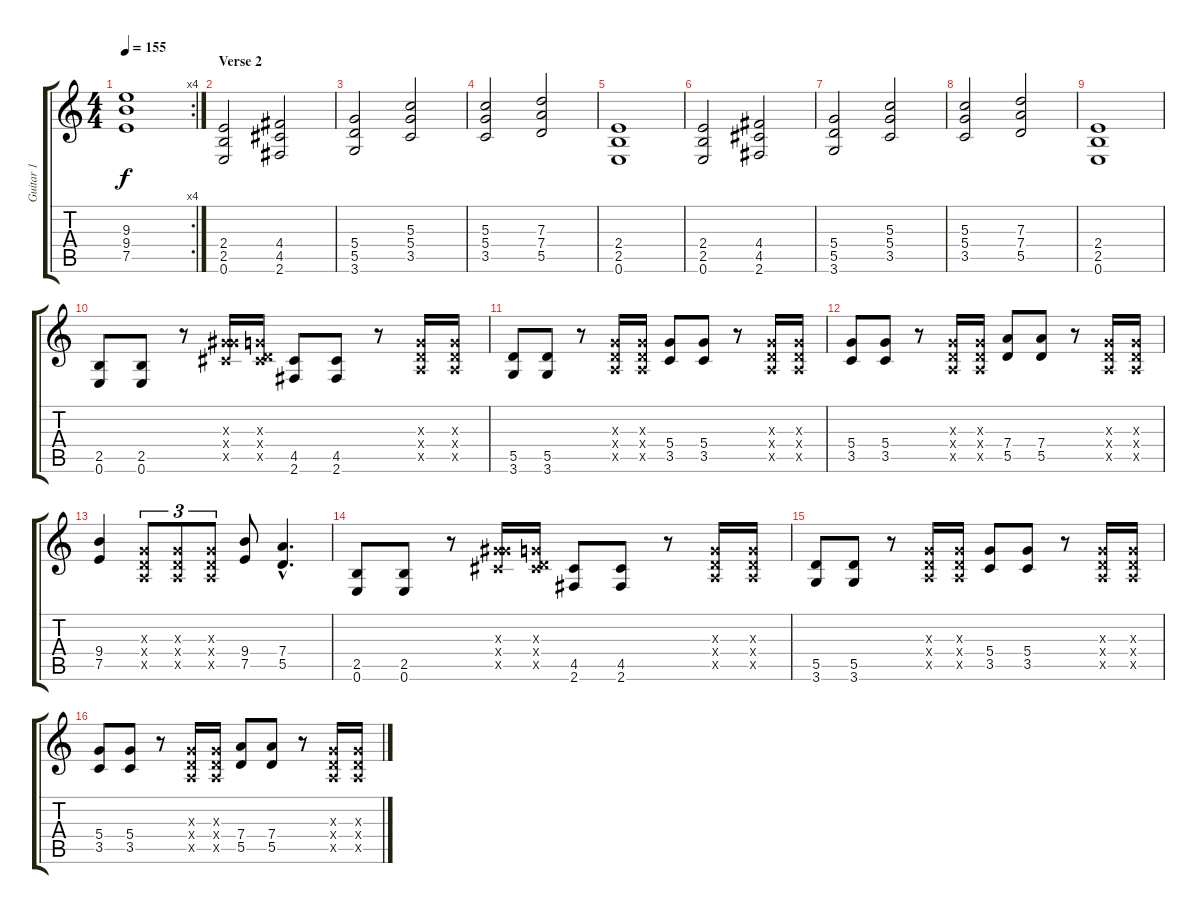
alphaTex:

\track ("Guitar 1" "Guitar 1") {instrument distortionguitar}
\staff {score tabs}
\tuning (E4 B3 G3 D3 A2 E2) {hide}
\rc 4
\ts (4 4)
\tempo 155
\clef g2
\ks c
(9.3 9.4 7.5).1{dy f} |
\section ("" "Verse 2")
(2.4 2.5 0.6).2 (4.4 4.5 2.6).2 |
(5.4 5.5 3.6).2 (5.3 5.4 3.5).2 |
(5.3 5.4 3.5).2 (7.3 7.4 5.5).2 |
(2.4 2.5 0.6).1 |
(2.4 2.5 0.6).2 (4.4 4.5 2.6).2 |
(5.4 5.5 3.6).2 (5.3 5.4 3.5).2 |
(5.3 5.4 3.5).2 (7.3 7.4 5.5).2 |
(2.4 2.5 0.6).1 |
(2.5 0.6).8 (2.5 0.6).8 r.8 (0.3{x} 6.4{x} 4.5{x}).16 (0.3{x} 0.4{x} 4.5{x}).16 (4.5 2.6).8 (4.5 2.6).8 r.8 (0.3{x} 0.4{x} 0.5{x}).16 (0.3{x} 0.4{x} 0.5{x}).16 |
(5.5 3.6).8 (5.5 3.6).8 r.8 (0.3{x} 0.4{x} 0.5{x}).16 (0.3{x} 0.4{x} 0.5{x}).16 (5.4 3.5).8 (5.4 3.5).8 r.8 (0.3{x} 0.4{x} 0.5{x}).16 (0.3{x} 0.4{x} 0.5{x}).16 |
(5.4 3.5).8 (5.4 3.5).8 r.8 (0.3{x} 0.4{x} 0.5{x}).16 (0.3{x} 0.4{x} 0.5{x}).16 (7.4 5.5).8 (7.4 5.5).8 r.8 (0.3{x} 0.4{x} 0.5{x}).16 (0.3{x} 0.4{x} 0.5{x}).16 |
(9.4 7.5).4 (0.3{x} 0.4{x} 0.5{x}).8{tu (3 2)} (0.3{x} 0.4{x} 0.5{x}).8{tu (3 2)} (0.3{x} 0.4{x} 0.5{x}).8{tu (3 2)} (9.4 7.5).8 (7.4{hac} 5.5{hac}).4{d} |
(2.5 0.6).8 (2.5 0.6).8 r.8 (0.3{x} 6.4{x} 4.5{x}).16 (0.3{x} 0.4{x} 4.5{x}).16 (4.5 2.6).8 (4.5 2.6).8 r.8 (0.3{x} 0.4{x} 0.5{x}).16 (0.3{x} 0.4{x} 0.5{x}).16 |
(5.5 3.6).8 (5.5 3.6).8 r.8 (0.3{x} 0.4{x} 0.5{x}).16 (0.3{x} 0.4{x} 0.5{x}).16 (5.4 3.5).8 (5.4 3.5).8 r.8 (0.3{x} 0.4{x} 0.5{x}).16 (0.3{x} 0.4{x} 0.5{x}).16 |
(5.4 3.5).8 (5.4 3.5).8 r.8 (0.3{x} 0.4{x} 0.5{x}).16 (0.3{x} 0.4{x} 0.5{x}).16 (7.4 5.5).8 (7.4 5.5).8 r.8 (0.3{x} 0.4{x} 0.5{x}).16 (0.3{x} 0.4{x} 0.5{x}).16
